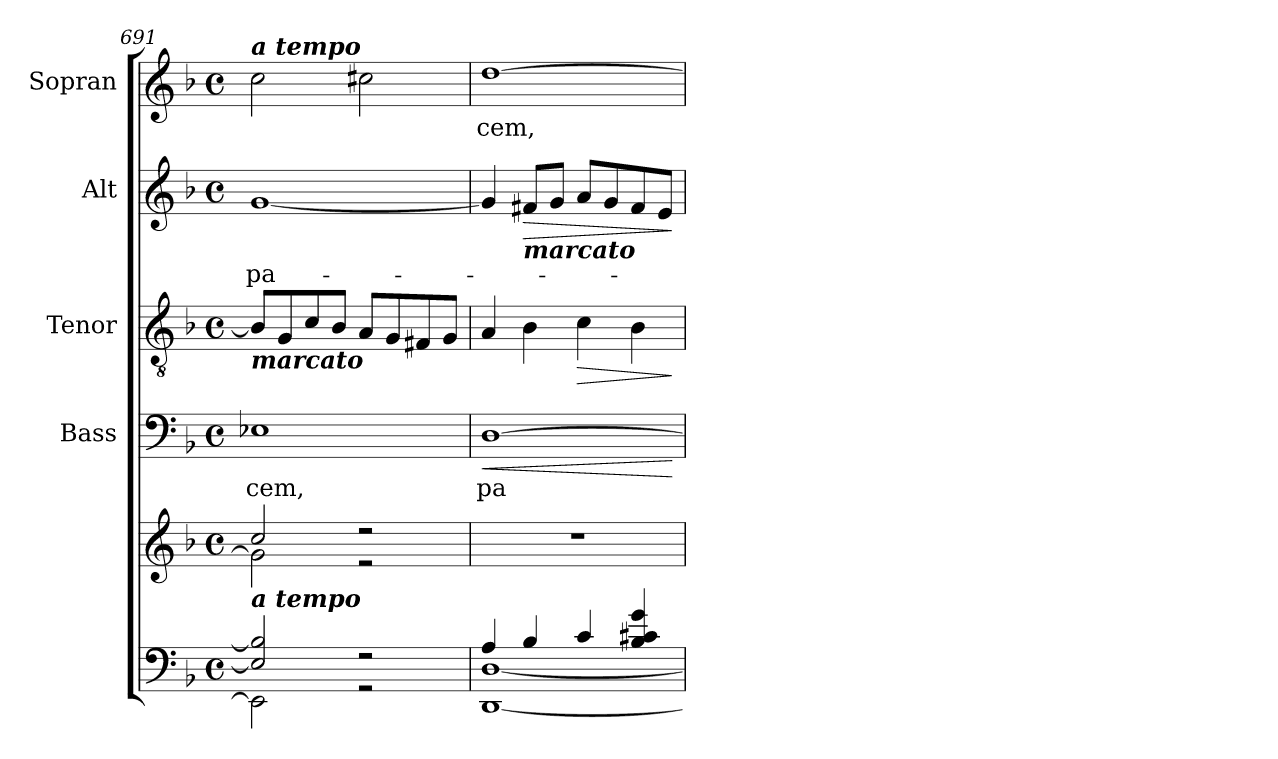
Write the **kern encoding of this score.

**kern	**kern	**kern	**text	**dynam	**kern	**dynam	**kern	**text	**dynam	**kern	**text
*part5	*part5	*part4	*part4	*part4	*part3	*part3	*part2	*part2	*part2	*part1	*part1
*staff6	*staff5	*staff4	*staff4	*staff4	*staff3	*staff3	*staff2	*staff2	*staff2	*staff1	*staff1
*	*	*I"Bass	*	*	*I"Tenor	*	*I"Alt	*	*	*I"Sopran	*
*	*	*I'B.	*	*	*I'T.	*	*I'A.	*	*	*I'S.	*
*clefF4	*clefG2	*clefF4	*	*	*clefGv2	*	*clefG2	*	*	*clefG2	*
*k[b-]	*k[b-]	*k[b-]	*	*	*k[b-]	*	*k[b-]	*	*	*k[b-]	*
*F:	*F:	*F:	*	*	*F:	*	*F:	*	*	*F:	*
*M4/4	*M4/4	*M4/4	*	*	*M4/4	*	*M4/4	*	*	*M4/4	*
*met(c)	*met(c)	*met(c)	*	*	*met(c)	*	*met(c)	*	*	*met(c)	*
=691	=691	=691	=691	=691	=691	=691	=691	=691	=691	=691	=691
*^	*^	*	*	*	*	*	*	*	*	*	*
!	!	!	!	!	!	!	!	!	!	!	!	!LO:TX:a:Bi:t=a tempo	!
!	!	!	!	!	!	!	!LO:TX:b:Bi:t=marcato	!	!	!	!	!	!
!	!	!LO:TX:b:Bi:t=a tempo	!	!	!	!	!	!	!	!	!	!	!
!	!	!	!	!	!LO:LY:b	!	!	!	!	!LO:LY:b	!	!	!
2E-/] 2B-/]	2EE-\]	2cc/	2g\]	1E-X	-cem,	.	8B-/L]	.	[1g	pa-	.	2cc\	.
.	.	.	.	.	.	.	8G/	.	.	.	.	.	.
.	.	.	.	.	.	.	8c/	.	.	.	.	.	.
.	.	.	.	.	.	.	8B-/J	.	.	.	.	.	.
2r	2r	2r	2r	.	.	.	8A/L	.	.	.	.	2cc#X\	.
.	.	.	.	.	.	.	8G/	.	.	.	.	.	.
.	.	.	.	.	.	.	8F#X/	.	.	.	.	.	.
.	.	.	.	.	.	.	8G/J	.	.	.	.	.	.
*	*	*v	*v	*	*	*	*	*	*	*	*	*	*
=692	=692	=692	=692	=692	=692	=692	=692	=692	=692	=692	=692	=692
!	!	!	!	!LO:LY:b	!LO:HP:b	!	!	!	!	!	!	!LO:LY:b
4A/	[<1DD [<1D	1r	[1D	pa-	<	4A/	.	4g/]	.	.	[1dd	-cem,
!	!	!	!	!	!	!	!	!LO:TX:b:Bi:t=marcato	!	!	!	!
!	!	!	!	!	!	!	!	!	!	!LO:HP:b	!	!
4B-/	.	.	.	.	.	4B-\	.	8f#X/L	.	>	.	.
.	.	.	.	.	.	.	.	8g/J	.	.	.	.
!	!	!	!	!	!	!	!LO:HP:b	!	!	!	!	!
4c/	.	.	.	.	.	4c\	>	8a/L	.	.	.	.
.	.	.	.	.	.	.	.	8g/	.	.	.	.
4B-/ 4c#X/ 4g/	.	.	.	.	.	4B-\	.	8f#/	.	.	.	.
.	.	.	.	.	.	.	.	8e/J	.	.	.	.
*v	*v	*	*	*	*	*	*	*	*	*	*	*
.	.	.	.	[	.	]	.	.	]	.	.
=	=	=	=	=	=	=	=	=	=	=	=
*-	*-	*-	*-	*-	*-	*-	*-	*-	*-	*-	*-
